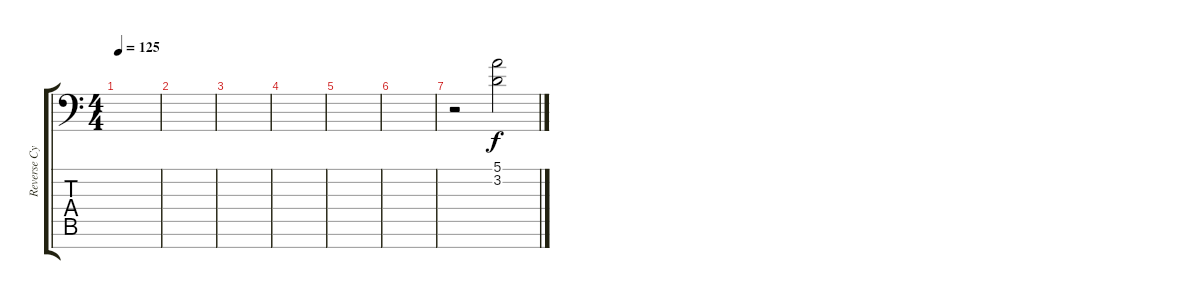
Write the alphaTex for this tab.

\track ("Reverse Cymbal" "Reverse Cy") {instrument reversecymbal}
\staff {score tabs}
\tuning (E4 B3 G3 D3 A2 E2 C-1) {hide}
\ts (4 4)
\tempo 125
\clef f4
\ks c
|
|
|
|
|
|
r.2 (5.1 3.2).2
